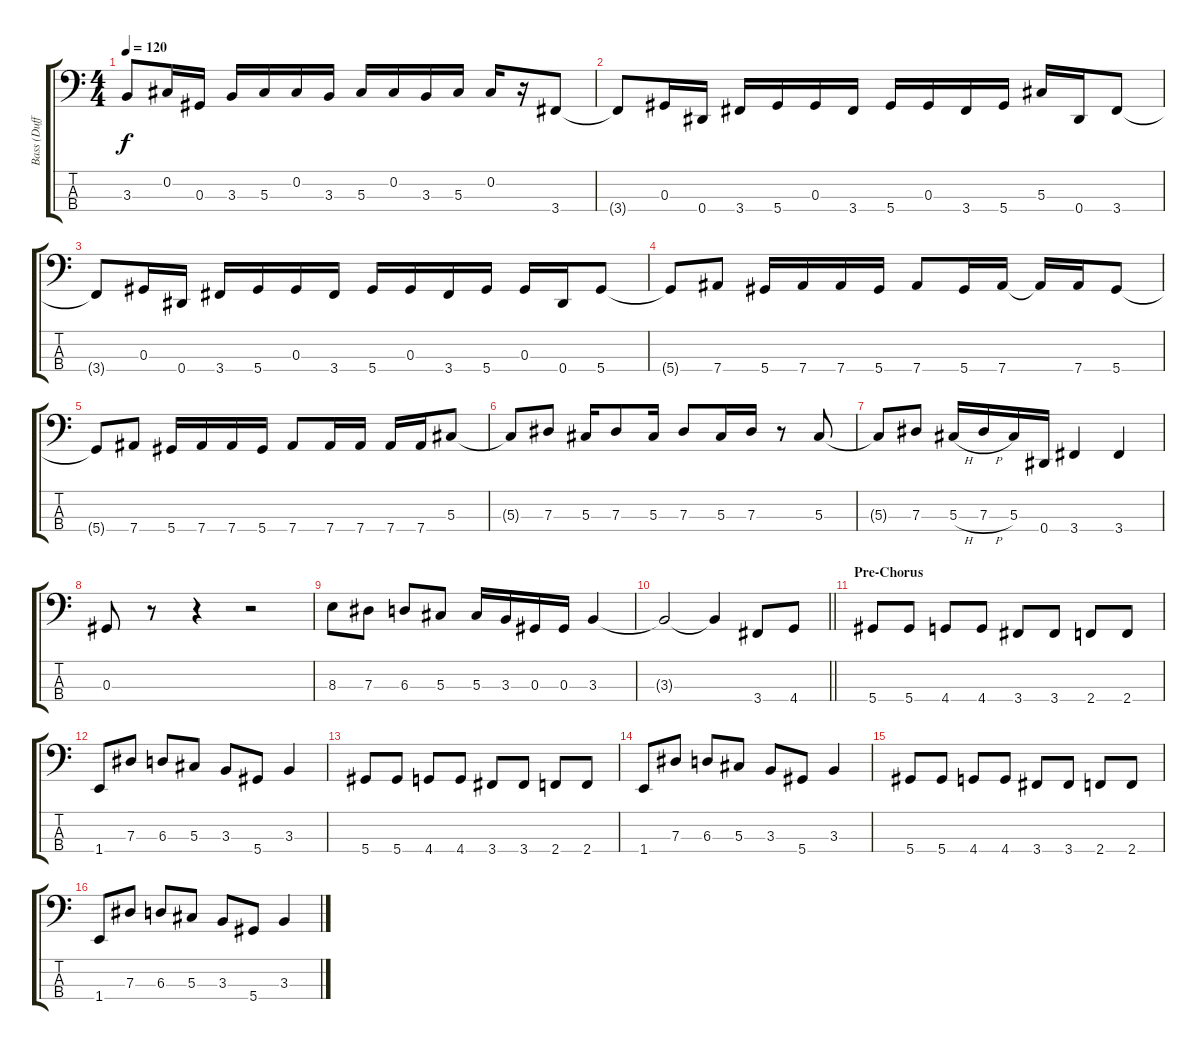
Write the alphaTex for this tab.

\track ("Bass (Duff)" "Bass (Duff") {instrument electricbasspick}
\staff {score tabs}
\tuning (Gb2 Db2 Ab1 Eb1) {hide}
\ts (4 4)
\tempo 120
\clef f4
\ks c
3.3{t}.8{dy f} 0.2.16 0.3.16 3.3.16 5.3.16 0.2.16 3.3.16 5.3.16 0.2.16 3.3.16 5.3.16 0.2.16 r.16 3.4.8 |
3.4{t}.8 0.3.16 0.4.16 3.4.16 5.4.16 0.3.16 3.4.16 5.4.16 0.3.16 3.4.16 5.4.16 5.3.16 0.4.16 3.4.8 |
3.4{t}.8 0.3.16 0.4.16 3.4.16 5.4.16 0.3.16 3.4.16 5.4.16 0.3.16 3.4.16 5.4.16 0.3.16 0.4.16 5.4.8 |
5.4{t}.8 7.4.8 5.4.16 7.4.16 7.4.16 5.4.16 7.4.8 5.4.16 7.4.16 7.4{t}.16 7.4.16 5.4.8 |
5.4{t}.8 7.4.8 5.4.16 7.4.16 7.4.16 5.4.16 7.4.8 7.4.16 7.4.16 7.4.16 7.4.16 5.3.8 |
5.3{t}.8 7.3.8 5.3.16 7.3.8 5.3.16 7.3.8 5.3.16 7.3.16 r.8 5.3.8 |
5.3{t}.8 7.3.8 5.3{h}.16 7.3{h}.16 5.3.16 0.4.16 3.4.4 3.4.4 |
0.3.8 r.8 r.4 r.2 |
8.3.8 7.3.8 6.3.8 5.3.8 5.3.16 3.3.16 0.3.16 0.3.16 3.3.4 |
\barLineRight lightlight
3.3{t}.2 3.3{t}.4 3.4.8 4.4.8 |
\section ("" "Pre-Chorus")
5.4.8 5.4.8 4.4.8 4.4.8 3.4.8 3.4.8 2.4.8 2.4.8 |
1.4.8 7.3.8 6.3.8 5.3.8 3.3.8 5.4.8 3.3.4 |
5.4.8 5.4.8 4.4.8 4.4.8 3.4.8 3.4.8 2.4.8 2.4.8 |
1.4.8 7.3.8 6.3.8 5.3.8 3.3.8 5.4.8 3.3.4 |
5.4.8 5.4.8 4.4.8 4.4.8 3.4.8 3.4.8 2.4.8 2.4.8 |
1.4.8 7.3.8 6.3.8 5.3.8 3.3.8 5.4.8 3.3.4
